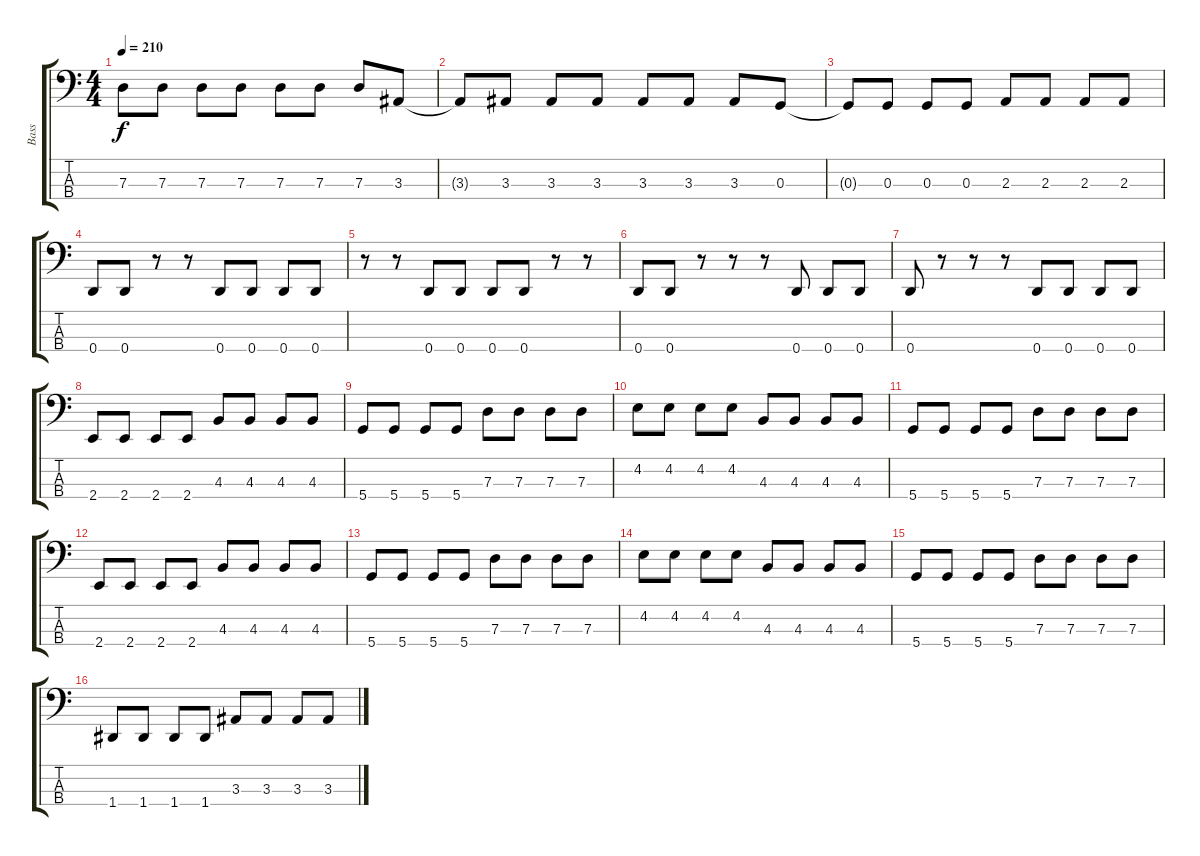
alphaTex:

\track ("Bass" "Bass") {instrument electricbasspick}
\staff {score tabs}
\tuning (F2 C2 G1 D1) {hide}
\ts (4 4)
\tempo 210
\clef f4
\ks c
7.3{t}.8{dy f} 7.3.8 7.3.8 7.3.8 7.3.8 7.3.8 7.3.8 3.3.8 |
3.3{t}.8 3.3.8 3.3.8 3.3.8 3.3.8 3.3.8 3.3.8 0.3.8 |
0.3{t}.8 0.3.8 0.3.8 0.3.8 2.3.8 2.3.8 2.3.8 2.3.8 |
0.4.8 0.4.8 r.8 r.8 0.4.8 0.4.8 0.4.8 0.4.8 |
r.8 r.8 0.4.8 0.4.8 0.4.8 0.4.8 r.8 r.8 |
0.4.8 0.4.8 r.8 r.8 r.8 0.4.8 0.4.8 0.4.8 |
0.4.8 r.8 r.8 r.8 0.4.8 0.4.8 0.4.8 0.4.8 |
2.4.8 2.4.8 2.4.8 2.4.8 4.3.8 4.3.8 4.3.8 4.3.8 |
5.4.8 5.4.8 5.4.8 5.4.8 7.3.8 7.3.8 7.3.8 7.3.8 |
4.2.8 4.2.8 4.2.8 4.2.8 4.3.8 4.3.8 4.3.8 4.3.8 |
5.4.8 5.4.8 5.4.8 5.4.8 7.3.8 7.3.8 7.3.8 7.3.8 |
2.4.8 2.4.8 2.4.8 2.4.8 4.3.8 4.3.8 4.3.8 4.3.8 |
5.4.8 5.4.8 5.4.8 5.4.8 7.3.8 7.3.8 7.3.8 7.3.8 |
4.2.8 4.2.8 4.2.8 4.2.8 4.3.8 4.3.8 4.3.8 4.3.8 |
5.4.8 5.4.8 5.4.8 5.4.8 7.3.8 7.3.8 7.3.8 7.3.8 |
1.4.8 1.4.8 1.4.8 1.4.8 3.3.8 3.3.8 3.3.8 3.3.8
